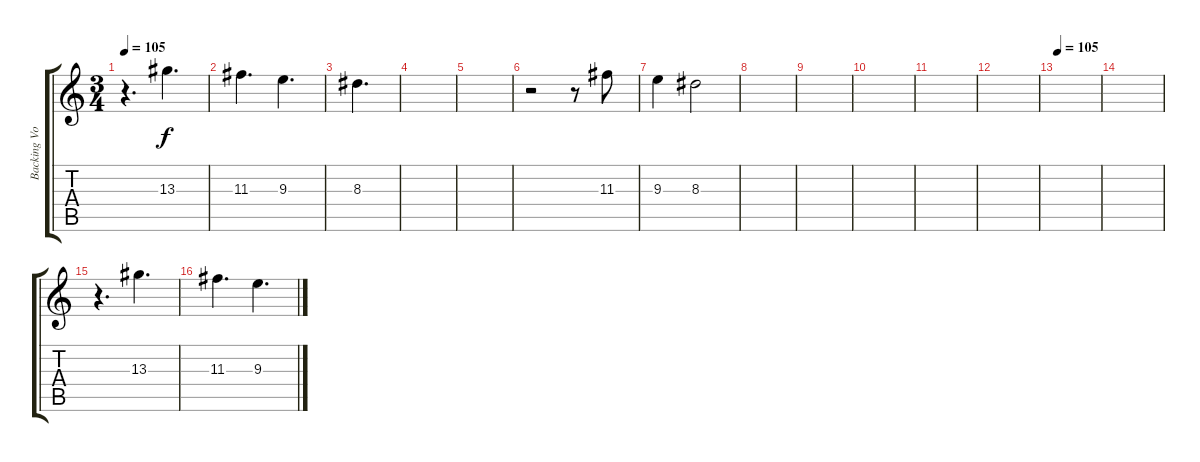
\track ("Backing Vocals" "Backing Vo") {instrument contrabass}
\staff {score tabs}
\tuning (E4 B3 G3 D3 A2 E2) {hide}
\ts (3 4)
\tempo 105
\clef g2
\ks c
r.4{d dy f} 13.3.4{d} |
11.3.4{d} 9.3.4{d} |
8.3.4{d} |
|
|
r.2 r.8 11.3.8 |
9.3.4 8.3.2 |
|
|
|
|
|
\tempo 105
|
|
r.4{d} 13.3.4{d} |
11.3.4{d} 9.3.4{d}
